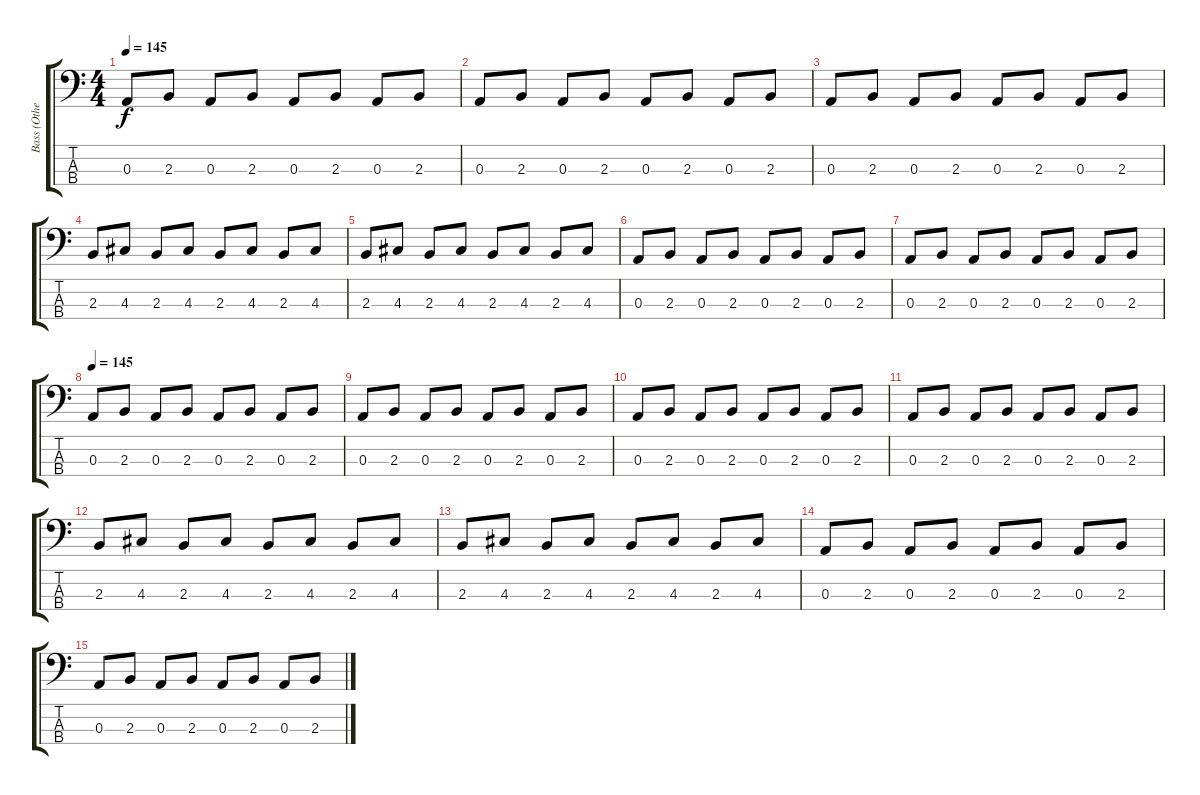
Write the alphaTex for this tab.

\track ("Bass (Other)" "Bass (Othe") {instrument electricbasspick bank 255}
\staff {score tabs}
\tuning (G2 D2 A1 E1) {hide}
\ts (4 4)
\tempo 145
\clef f4
\ks c
0.3.8{dy f} 2.3.8 0.3.8 2.3.8 0.3.8 2.3.8 0.3.8 2.3.8 |
0.3.8 2.3.8 0.3.8 2.3.8 0.3.8 2.3.8 0.3.8 2.3.8 |
0.3.8 2.3.8 0.3.8 2.3.8 0.3.8 2.3.8 0.3.8 2.3.8 |
2.3.8 4.3.8 2.3.8 4.3.8 2.3.8 4.3.8 2.3.8 4.3.8 |
2.3.8 4.3.8 2.3.8 4.3.8 2.3.8 4.3.8 2.3.8 4.3.8 |
0.3.8 2.3.8 0.3.8 2.3.8 0.3.8 2.3.8 0.3.8 2.3.8 |
0.3.8 2.3.8 0.3.8 2.3.8 0.3.8 2.3.8 0.3.8 2.3.8 |
\tempo 145
0.3.8 2.3.8 0.3.8 2.3.8 0.3.8 2.3.8 0.3.8 2.3.8 |
0.3.8 2.3.8 0.3.8 2.3.8 0.3.8 2.3.8 0.3.8 2.3.8 |
0.3.8 2.3.8 0.3.8 2.3.8 0.3.8 2.3.8 0.3.8 2.3.8 |
0.3.8 2.3.8 0.3.8 2.3.8 0.3.8 2.3.8 0.3.8 2.3.8 |
2.3.8 4.3.8 2.3.8 4.3.8 2.3.8 4.3.8 2.3.8 4.3.8 |
2.3.8 4.3.8 2.3.8 4.3.8 2.3.8 4.3.8 2.3.8 4.3.8 |
0.3.8 2.3.8 0.3.8 2.3.8 0.3.8 2.3.8 0.3.8 2.3.8 |
0.3.8 2.3.8 0.3.8 2.3.8 0.3.8 2.3.8 0.3.8 2.3.8
